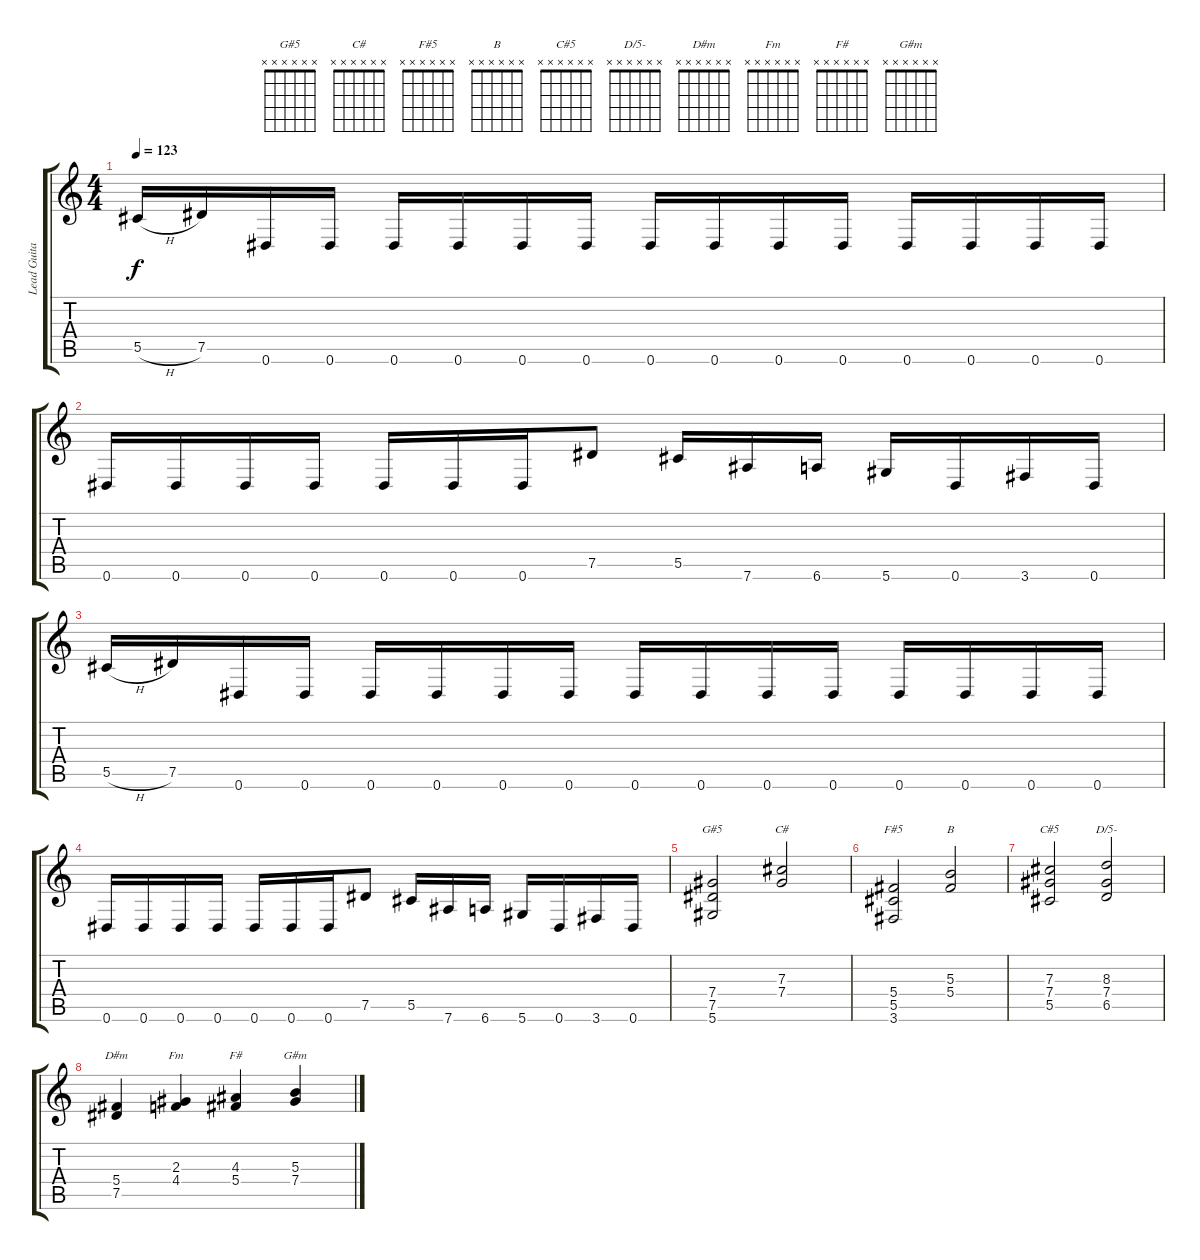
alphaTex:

\track ("Lead Guitar" "Lead Guita") {instrument distortionguitar}
\staff {score tabs}
\tuning (Eb4 Bb3 Gb3 Db3 Ab2 Eb2) {hide}
\chord ("G#5" x x x x x x) {firstfret 0}
\chord ("C#" x x x x x x) {firstfret 0}
\chord ("F#5" x x x x x x) {firstfret 0}
\chord ("B" x x x x x x) {firstfret 0}
\chord ("C#5" x x x x x x) {firstfret 0}
\chord ("D/5-" x x x x x x) {firstfret 0}
\chord ("D#m" x x x x x x) {firstfret 0}
\chord ("Fm" x x x x x x) {firstfret 0}
\chord ("F#" x x x x x x) {firstfret 0}
\chord ("G#m" x x x x x x) {firstfret 0}
\ts (4 4)
\tempo 123
\clef g2
\ks c
5.5{h}.16{dy f} 7.5.16 0.6.16 0.6.16 0.6.16 0.6.16 0.6.16 0.6.16 0.6.16 0.6.16 0.6.16 0.6.16 0.6.16 0.6.16 0.6.16 0.6.16 |
0.6.16 0.6.16 0.6.16 0.6.16 0.6.16 0.6.16 0.6.16 7.5.8 5.5.16 7.6.16 6.6.16 5.6.16 0.6.16 3.6.16 0.6.16 |
5.5{h}.16 7.5.16 0.6.16 0.6.16 0.6.16 0.6.16 0.6.16 0.6.16 0.6.16 0.6.16 0.6.16 0.6.16 0.6.16 0.6.16 0.6.16 0.6.16 |
0.6.16 0.6.16 0.6.16 0.6.16 0.6.16 0.6.16 0.6.16 7.5.8 5.5.16 7.6.16 6.6.16 5.6.16 0.6.16 3.6.16 0.6.16 |
(7.4 7.5 5.6).2{ch "G#5"} (7.3 7.4).2{ch "C#"} |
(5.4 5.5 3.6).2{ch "F#5"} (5.3 5.4).2{ch "B"} |
(7.3 7.4 5.5).2{ch "C#5"} (8.3 7.4 6.5).2{ch "D/5-"} |
(5.4 7.5).4{ch "D#m"} (2.3 4.4).4{ch "Fm"} (4.3 5.4).4{ch "F#"} (5.3 7.4).4{ch "G#m"}
